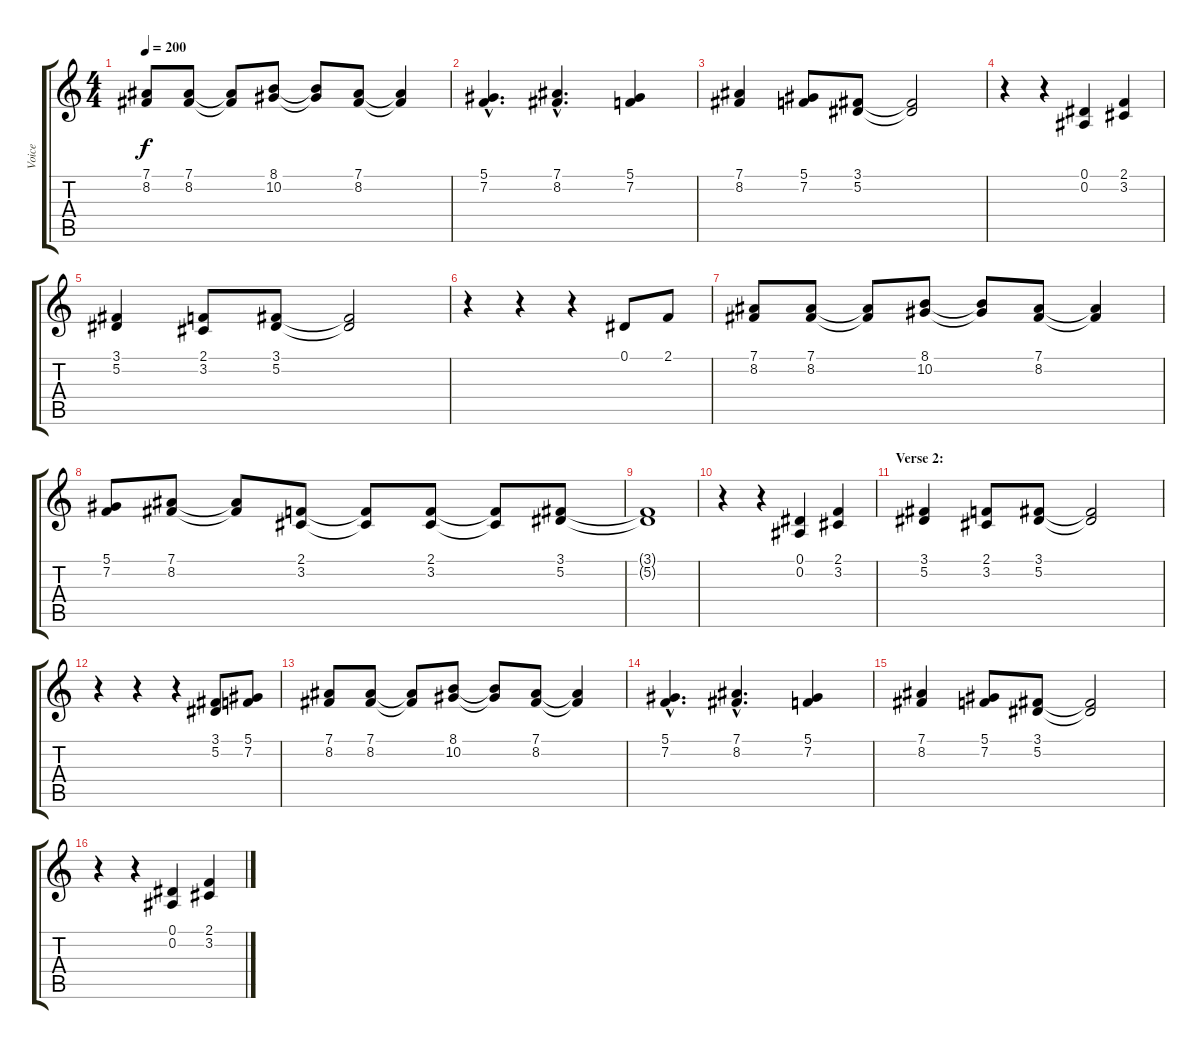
\track ("Voice" "Voice") {instrument cello}
\staff {score tabs}
\tuning (Eb4 Bb3 Gb3 Db3 Ab2 Eb2) {hide}
\ts (4 4)
\tempo 200
\clef g2
\ks c
(7.1 8.2).8{dy f} (7.1 8.2).8 (7.1{t} 8.2{t}).8 (8.1 10.2).8 (8.1{t} 10.2{t}).8 (7.1 8.2).8 (7.1{t} 8.2{t}).4 |
(5.1{hac} 7.2{hac}).4{d} (7.1{hac} 8.2{hac}).4{d} (5.1 7.2).4 |
(7.1 8.2).4 (5.1 7.2).8 (3.1 5.2).8 (3.1{t} 5.2{t}).2 |
r.4 r.4 (0.1 0.2).4 (2.1 3.2).4 |
(3.1 5.2).4 (2.1 3.2).8 (3.1 5.2).8 (3.1{t} 5.2{t}).2 |
r.4 r.4 r.4 0.1.8 2.1.8 |
(7.1 8.2).8 (7.1 8.2).8 (7.1{t} 8.2{t}).8 (8.1 10.2).8 (8.1{t} 10.2{t}).8 (7.1 8.2).8 (7.1{t} 8.2{t}).4 |
(5.1 7.2).8 (7.1 8.2).8 (7.1{t} 8.2{t}).8 (2.1 3.2).8 (2.1{t} 3.2{t}).8 (2.1 3.2).8 (2.1{t} 3.2{t}).8 (3.1 5.2).8 |
(3.1{t} 5.2{t}).1 |
r.4 r.4 (0.1 0.2).4 (2.1 3.2).4 |
\section ("" "Verse 2:")
(3.1 5.2).4 (2.1 3.2).8 (3.1 5.2).8 (3.1{t} 5.2{t}).2 |
r.4 r.4 r.4 (3.1 5.2).8 (5.1 7.2).8 |
(7.1 8.2).8 (7.1 8.2).8 (7.1{t} 8.2{t}).8 (8.1 10.2).8 (8.1{t} 10.2{t}).8 (7.1 8.2).8 (7.1{t} 8.2{t}).4 |
(5.1{hac} 7.2{hac}).4{d} (7.1{hac} 8.2{hac}).4{d} (5.1 7.2).4 |
(7.1 8.2).4 (5.1 7.2).8 (3.1 5.2).8 (3.1{t} 5.2{t}).2 |
r.4 r.4 (0.1 0.2).4 (2.1 3.2).4
